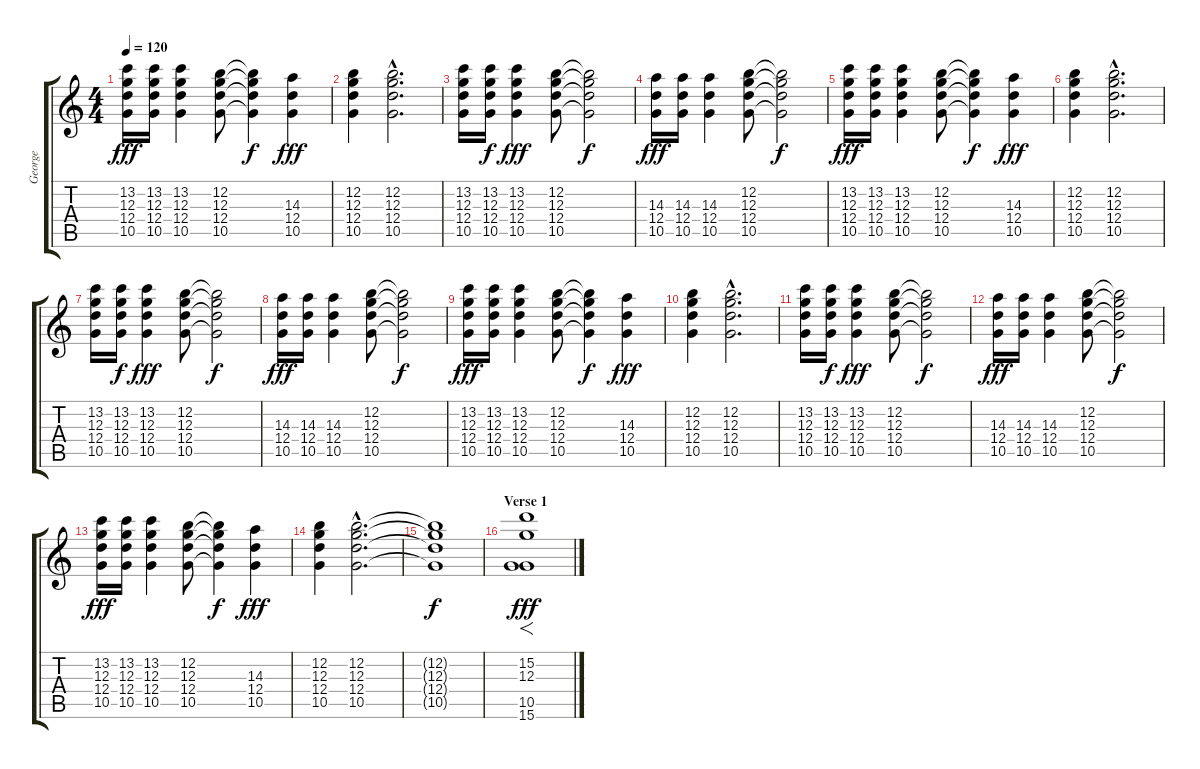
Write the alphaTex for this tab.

\track ("George" "George") {instrument distortionguitar}
\staff {score tabs}
\tuning (E4 B3 G3 D3 A2 E2) {hide}
\ts (4 4)
\tempo 120
\clef g2
\ks c
(13.2 12.3 12.4 10.5).16{dy fff} (13.2 12.3 12.4 10.5).16 (13.2 12.3 12.4 10.5).4 (12.2 12.3 12.4 10.5).8 (12.2{t} 12.3{t} 12.4{t} 10.5{t}).4{dy f} (14.3 12.4 10.5).4{dy fff} |
(12.2 12.3 12.4 10.5).4 (12.2{hac} 12.3{hac} 12.4{hac} 10.5{hac}).2{d} |
(13.2 12.3 12.4 10.5).16 (13.2 12.3 12.4 10.5).16{dy f} (13.2 12.3 12.4 10.5).4{dy fff} (12.2 12.3 12.4 10.5).8 (12.2{t} 12.3{t} 12.4{t} 10.5{t}).2{dy f} |
(14.3 12.4 10.5).16{dy fff} (14.3 12.4 10.5).16 (14.3 12.4 10.5).4 (12.2 12.3 12.4 10.5).8 (12.2{t} 12.3{t} 12.4{t} 10.5{t}).2{dy f} |
(13.2 12.3 12.4 10.5).16{dy fff} (13.2 12.3 12.4 10.5).16 (13.2 12.3 12.4 10.5).4 (12.2 12.3 12.4 10.5).8 (12.2{t} 12.3{t} 12.4{t} 10.5{t}).4{dy f} (14.3 12.4 10.5).4{dy fff} |
(12.2 12.3 12.4 10.5).4 (12.2{hac} 12.3{hac} 12.4{hac} 10.5{hac}).2{d} |
(13.2 12.3 12.4 10.5).16 (13.2 12.3 12.4 10.5).16{dy f} (13.2 12.3 12.4 10.5).4{dy fff} (12.2 12.3 12.4 10.5).8 (12.2{t} 12.3{t} 12.4{t} 10.5{t}).2{dy f} |
(14.3 12.4 10.5).16{dy fff} (14.3 12.4 10.5).16 (14.3 12.4 10.5).4 (12.2 12.3 12.4 10.5).8 (12.2{t} 12.3{t} 12.4{t} 10.5{t}).2{dy f} |
(13.2 12.3 12.4 10.5).16{dy fff} (13.2 12.3 12.4 10.5).16 (13.2 12.3 12.4 10.5).4 (12.2 12.3 12.4 10.5).8 (12.2{t} 12.3{t} 12.4{t} 10.5{t}).4{dy f} (14.3 12.4 10.5).4{dy fff} |
(12.2 12.3 12.4 10.5).4 (12.2{hac} 12.3{hac} 12.4{hac} 10.5{hac}).2{d} |
(13.2 12.3 12.4 10.5).16 (13.2 12.3 12.4 10.5).16{dy f} (13.2 12.3 12.4 10.5).4{dy fff} (12.2 12.3 12.4 10.5).8 (12.2{t} 12.3{t} 12.4{t} 10.5{t}).2{dy f} |
(14.3 12.4 10.5).16{dy fff} (14.3 12.4 10.5).16 (14.3 12.4 10.5).4 (12.2 12.3 12.4 10.5).8 (12.2{t} 12.3{t} 12.4{t} 10.5{t}).2{dy f} |
(13.2 12.3 12.4 10.5).16{dy fff} (13.2 12.3 12.4 10.5).16 (13.2 12.3 12.4 10.5).4 (12.2 12.3 12.4 10.5).8 (12.2{t} 12.3{t} 12.4{t} 10.5{t}).4{dy f} (14.3 12.4 10.5).4{dy fff} |
(12.2 12.3 12.4 10.5).4 (12.2{hac} 12.3{hac} 12.4{hac} 10.5{hac}).2{d} |
(12.2{t} 12.3{t} 12.4{t} 10.5{t}).1{dy f} |
\section ("" "Verse 1")
(15.2 12.3 10.5 15.6).1{f dy fff volume 16}
